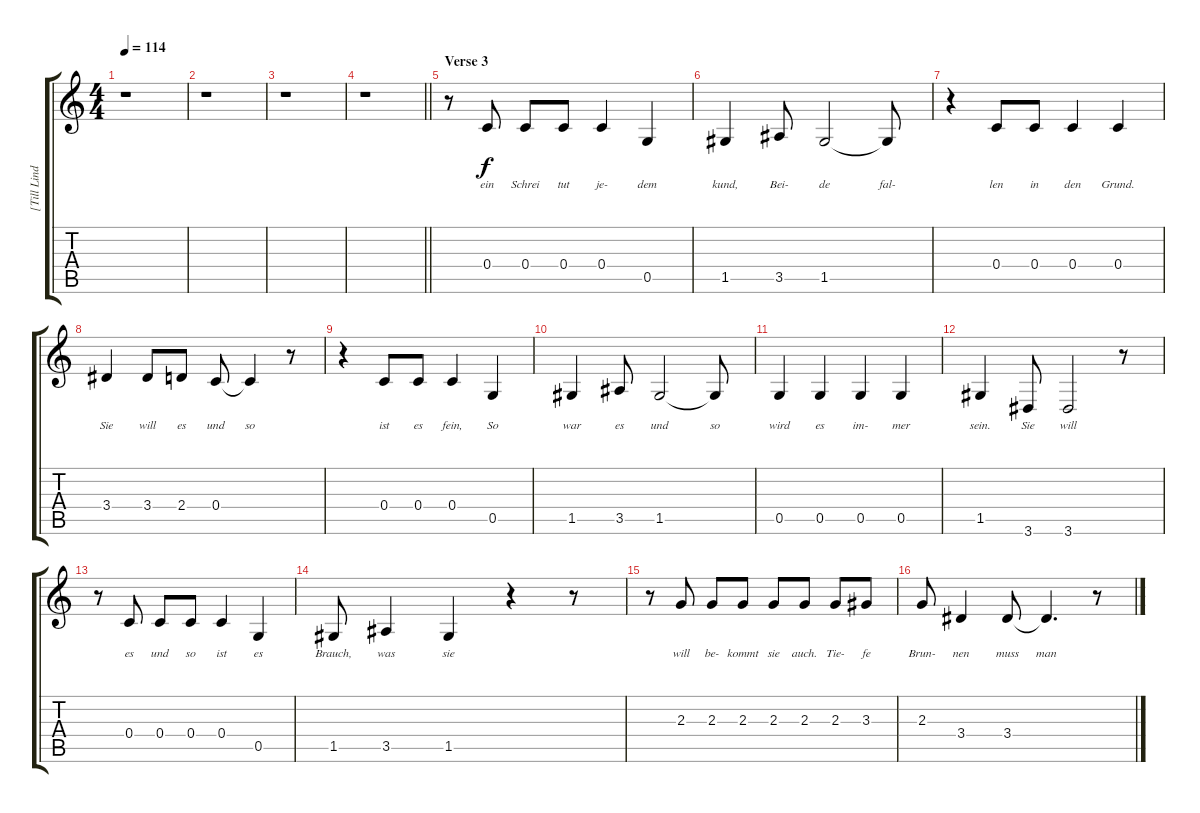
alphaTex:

\track ("[Till Lindemann] ;Singing" "[Till Lind") {solo instrument electricguitarclean}
\staff {score tabs}
\tuning (D4 A3 F3 C3 G2 C2) {hide}
\ts (4 4)
\tempo 114
\clef g2
\ks c
r.1{dy f} |
r.1 |
r.1 |
\barLineRight lightlight
r.1 |
\section ("" "Verse 3")
r.8 0.4.8{lyrics (0 "ein") lyrics (1 "") lyrics (2 "") lyrics (3 "") lyrics (4 "")} 0.4.8{lyrics (0 "Schrei") lyrics (1 "") lyrics (2 "") lyrics (3 "") lyrics (4 "")} 0.4.8{lyrics (0 "tut") lyrics (1 "") lyrics (2 "") lyrics (3 "") lyrics (4 "")} 0.4.4{lyrics (0 "je-") lyrics (1 "") lyrics (2 "") lyrics (3 "") lyrics (4 "")} 0.5.4{lyrics (0 "dem") lyrics (1 "") lyrics (2 "") lyrics (3 "") lyrics (4 "")} |
1.5.4{lyrics (0 "kund,") lyrics (1 "") lyrics (2 "") lyrics (3 "") lyrics (4 "")} 3.5.8{lyrics (0 "Bei-") lyrics (1 "") lyrics (2 "") lyrics (3 "") lyrics (4 "")} 1.5.2{lyrics (0 "de") lyrics (1 "") lyrics (2 "") lyrics (3 "") lyrics (4 "")} 1.5{t}.8{lyrics (0 "fal-") lyrics (1 "") lyrics (2 "") lyrics (3 "") lyrics (4 "")} |
r.4 0.4.8{lyrics (0 "len") lyrics (1 "") lyrics (2 "") lyrics (3 "") lyrics (4 "")} 0.4.8{lyrics (0 "in") lyrics (1 "") lyrics (2 "") lyrics (3 "") lyrics (4 "")} 0.4.4{lyrics (0 "den") lyrics (1 "") lyrics (2 "") lyrics (3 "") lyrics (4 "")} 0.4.4{lyrics (0 "Grund.") lyrics (1 "") lyrics (2 "") lyrics (3 "") lyrics (4 "")} |
3.4.4{lyrics (0 "Sie") lyrics (1 "") lyrics (2 "") lyrics (3 "") lyrics (4 "")} 3.4.8{lyrics (0 "will") lyrics (1 "") lyrics (2 "") lyrics (3 "") lyrics (4 "")} 2.4.8{lyrics (0 "es") lyrics (1 "") lyrics (2 "") lyrics (3 "") lyrics (4 "")} 0.4.8{lyrics (0 "und") lyrics (1 "") lyrics (2 "") lyrics (3 "") lyrics (4 "")} 0.4{t}.4{lyrics (0 "so") lyrics (1 "") lyrics (2 "") lyrics (3 "") lyrics (4 "")} r.8 |
r.4 0.4.8{lyrics (0 "ist") lyrics (1 "") lyrics (2 "") lyrics (3 "") lyrics (4 "")} 0.4.8{lyrics (0 "es") lyrics (1 "") lyrics (2 "") lyrics (3 "") lyrics (4 "")} 0.4.4{lyrics (0 "fein,") lyrics (1 "") lyrics (2 "") lyrics (3 "") lyrics (4 "")} 0.5.4{lyrics (0 "So") lyrics (1 "") lyrics (2 "") lyrics (3 "") lyrics (4 "")} |
1.5.4{lyrics (0 "war") lyrics (1 "") lyrics (2 "") lyrics (3 "") lyrics (4 "")} 3.5.8{lyrics (0 "es") lyrics (1 "") lyrics (2 "") lyrics (3 "") lyrics (4 "")} 1.5.2{lyrics (0 "und") lyrics (1 "") lyrics (2 "") lyrics (3 "") lyrics (4 "")} 1.5{t}.8{lyrics (0 "so") lyrics (1 "") lyrics (2 "") lyrics (3 "") lyrics (4 "")} |
0.5.4{lyrics (0 "wird") lyrics (1 "") lyrics (2 "") lyrics (3 "") lyrics (4 "")} 0.5.4{lyrics (0 "es") lyrics (1 "") lyrics (2 "") lyrics (3 "") lyrics (4 "")} 0.5.4{lyrics (0 "im-") lyrics (1 "") lyrics (2 "") lyrics (3 "") lyrics (4 "")} 0.5.4{lyrics (0 "mer") lyrics (1 "") lyrics (2 "") lyrics (3 "") lyrics (4 "")} |
1.5.4{lyrics (0 "sein.") lyrics (1 "") lyrics (2 "") lyrics (3 "") lyrics (4 "")} 3.6.8{lyrics (0 "Sie") lyrics (1 "") lyrics (2 "") lyrics (3 "") lyrics (4 "")} 3.6.2{lyrics (0 "will") lyrics (1 "") lyrics (2 "") lyrics (3 "") lyrics (4 "")} r.8 |
r.8 0.4.8{lyrics (0 "es") lyrics (1 "") lyrics (2 "") lyrics (3 "") lyrics (4 "")} 0.4.8{lyrics (0 "und") lyrics (1 "") lyrics (2 "") lyrics (3 "") lyrics (4 "")} 0.4.8{lyrics (0 "so") lyrics (1 "") lyrics (2 "") lyrics (3 "") lyrics (4 "")} 0.4.4{lyrics (0 "ist") lyrics (1 "") lyrics (2 "") lyrics (3 "") lyrics (4 "")} 0.5.4{lyrics (0 "es") lyrics (1 "") lyrics (2 "") lyrics (3 "") lyrics (4 "")} |
1.5.8{lyrics (0 "Brauch,") lyrics (1 "") lyrics (2 "") lyrics (3 "") lyrics (4 "")} 3.5.4{lyrics (0 "was") lyrics (1 "") lyrics (2 "") lyrics (3 "") lyrics (4 "")} 1.5.4{lyrics (0 "sie") lyrics (1 "") lyrics (2 "") lyrics (3 "") lyrics (4 "")} r.4 r.8 |
r.8 2.3.8{lyrics (0 "will") lyrics (1 "") lyrics (2 "") lyrics (3 "") lyrics (4 "")} 2.3.8{lyrics (0 "be-") lyrics (1 "") lyrics (2 "") lyrics (3 "") lyrics (4 "")} 2.3.8{lyrics (0 "kommt") lyrics (1 "") lyrics (2 "") lyrics (3 "") lyrics (4 "")} 2.3.8{lyrics (0 "sie") lyrics (1 "") lyrics (2 "") lyrics (3 "") lyrics (4 "")} 2.3.8{lyrics (0 "auch.") lyrics (1 "") lyrics (2 "") lyrics (3 "") lyrics (4 "")} 2.3.8{lyrics (0 "Tie-") lyrics (1 "") lyrics (2 "") lyrics (3 "") lyrics (4 "")} 3.3.8{lyrics (0 "fe") lyrics (1 "") lyrics (2 "") lyrics (3 "") lyrics (4 "")} |
2.3.8{lyrics (0 "Brun-") lyrics (1 "") lyrics (2 "") lyrics (3 "") lyrics (4 "")} 3.4.4{lyrics (0 "nen") lyrics (1 "") lyrics (2 "") lyrics (3 "") lyrics (4 "")} 3.4.8{lyrics (0 "muss") lyrics (1 "") lyrics (2 "") lyrics (3 "") lyrics (4 "")} 3.4{t}.4{d lyrics (0 "man") lyrics (1 "") lyrics (2 "") lyrics (3 "") lyrics (4 "")} r.8
